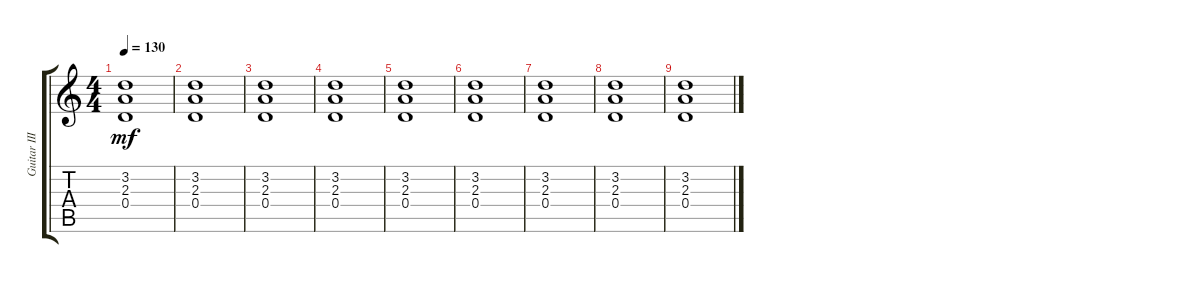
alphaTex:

\track ("Guitar III" "Guitar III") {instrument distortionguitar}
\staff {score tabs}
\tuning (E4 B3 G3 D3 A2 E2) {hide}
\ts (4 4)
\tempo 130
\clef g2
\ks c
(3.2 2.3 0.4).1{dy mf} |
(3.2 2.3 0.4).1 |
(3.2 2.3 0.4).1 |
(3.2 2.3 0.4).1 |
(3.2 2.3 0.4).1 |
(3.2 2.3 0.4).1 |
(3.2 2.3 0.4).1 |
(3.2 2.3 0.4).1 |
(3.2 2.3 0.4).1
